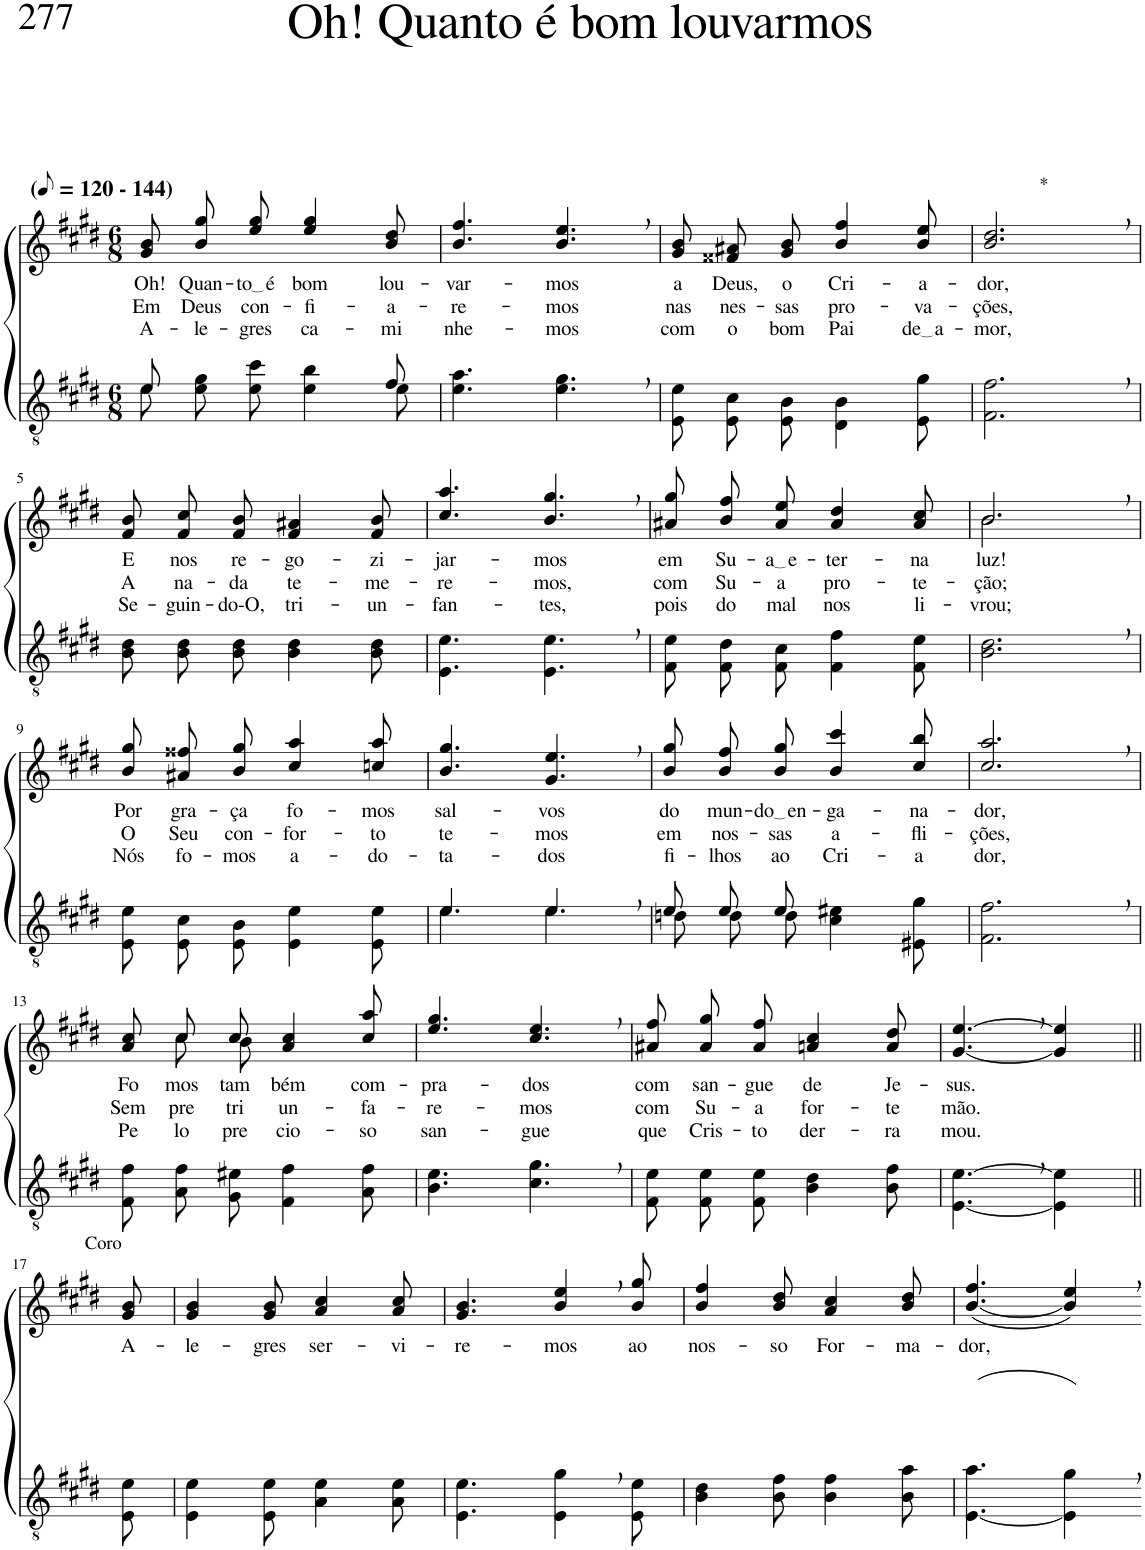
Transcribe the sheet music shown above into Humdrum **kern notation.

**kern	**kern	**text	**text	**text
*part2	*part1	*part1	*part1	*part1
*staff2	*staff1	*staff1	*staff1	*staff1
*I"Parte III e IV	*I"Parte I e II	*	*	*
*clefGv2	*clefG2	*	*	*
*Trd5c9	*Trd5c9	*	*	*
*k[f#c#g#d#]	*k[f#c#g#d#]	*	*	*
*M6/8	*M6/8	*	*	*
*MM60	*MM60	*	*	*
=1	=1	=1	=1	=1
*^	*	*	*	*
!	!	!LO:TX:a:B:t=(	!	!	!
!	!	!LO:TX:a:B:t=- 144)	!	!	!
!	!	!	!LO:LY:b	!LO:LY:b	!LO:LY:b
8e\L	8e/L	8g#\ 8b\L	Oh!	Em	A-
!	!	!	!LO:LY:b	!LO:LY:b	!LO:LY:b
8e\ 8g#\	2ryy	8b\ 8gg#\	Quan-	Deus	-le-
!	!	!	!LO:LY:b	!LO:LY:b	!LO:LY:b
8e\ 8cc#\J	.	8ee\ 8gg#\J	to é	con-	-gres
!	!	!	!LO:LY:b	!LO:LY:b	!LO:LY:b
4e\ 4b\	.	4ee/ 4gg#/	bom	-fi-	ca-
!	!	!	!LO:LY:b	!LO:LY:b	!LO:LY:b
8e\	8f#/J	8b/ 8dd#/	lou-	-a-	-mi
=2	=2	=2	=2	=2	=2
!	!	!	!LO:LY:b	!LO:LY:b	!LO:LY:b
*v	*v	*	*	*	*
4.e\ 4.a\	4.b/ 4.ff#/	-var-	-re-	nhe-
!	!	!LO:LY:b	!LO:LY:b	!LO:LY:b
4.e\, 4.g#\,	4.b/, 4.ee/,	-mos	-mos	-mos
=3	=3	=3	=3	=3
!	!	!LO:LY:b	!LO:LY:b	!LO:LY:b
8E/ 8e/L	8g#/ 8b/L	a	nas	com
!	!	!LO:LY:b	!LO:LY:b	!LO:LY:b
8E/ 8c#/	8f##X/ 8a#X/	Deus,	nes-	o
!	!	!LO:LY:b	!LO:LY:b	!LO:LY:b
8E/ 8B/J	8g#/ 8b/J	o	-sas	bom
!	!	!LO:LY:b	!LO:LY:b	!LO:LY:b
4D#\ 4B\	4b/ 4ff#/	Cri-	pro-	Pai
!	!	!LO:LY:b	!LO:LY:b	!LO:LY:b
8E\ 8g#\	8b/ 8ee/	-a-	-va-	de a
=4	=4	=4	=4	=4
!	!LO:TX:a:t=*	!	!	!
!	!	!LO:LY:b	!LO:LY:b	!LO:LY:b
2.F#\, 2.f#\,	2.b/, 2.dd#/,	-dor,	-ções,	-mor,
!!LO:LB:g=z
=5	=5	=5	=5	=5
!	!	!LO:LY:b	!LO:LY:b	!LO:LY:b
8B\ 8d#\L	8f#/ 8b/L	E	A	Se-
!	!	!LO:LY:b	!LO:LY:b	!LO:LY:b
8B\ 8d#\	8f#/ 8cc#/	nos	na-	-guin-
!	!	!LO:LY:b	!LO:LY:b	!LO:LY:b
8B\ 8d#\J	8f#/ 8b/J	re-	-da	-do-O,
!	!	!LO:LY:b	!LO:LY:b	!LO:LY:b
4B\ 4d#\	4f#/ 4a#X/	-go-	te-	tri-
!	!	!LO:LY:b	!LO:LY:b	!LO:LY:b
8B\ 8d#\	8f#/ 8b/	-zi-	-me-	-un-
=6	=6	=6	=6	=6
!	!	!LO:LY:b	!LO:LY:b	!LO:LY:b
4.E\ 4.e\	4.cc#/ 4.aa/	-jar-	-re-	-fan-
!	!	!LO:LY:b	!LO:LY:b	!LO:LY:b
4.E\, 4.e\,	4.b/, 4.gg#/,	-mos	-mos,	-tes,
=7	=7	=7	=7	=7
!	!	!LO:LY:b	!LO:LY:b	!LO:LY:b
8F#/ 8e/L	8a#X\ 8gg#\L	em	com	pois
!	!	!LO:LY:b	!LO:LY:b	!LO:LY:b
8F#/ 8d#/	8b\ 8ff#\	Su-	Su-	do
!	!	!LO:LY:b	!LO:LY:b	!LO:LY:b
8F#/ 8c#/J	8a#\ 8ee\J	a e	-a	mal
!	!	!LO:LY:b	!LO:LY:b	!LO:LY:b
4F#\ 4f#\	4a#/ 4dd#/	-ter-	pro-	nos
!	!	!LO:LY:b	!LO:LY:b	!LO:LY:b
8F#\ 8e\	8a#/ 8cc#/	-na	-te-	li-
=8	=8	=8	=8	=8
!	!	!LO:LY:b	!LO:LY:b	!LO:LY:b
*	*^	*	*	*
2.B\, 2.d#\,	2.b,\	2.b/	luz!	-ção;	-vrou;
!!LO:LB:g=z
=9	=9	=9	=9	=9	=9
!	!	!	!LO:LY:b	!LO:LY:b	!LO:LY:b
*	*v	*v	*	*	*
8E/ 8e/L	8b\ 8gg#\L	Por	O	Nós
!	!	!LO:LY:b	!LO:LY:b	!LO:LY:b
8E/ 8c#/	8a#X\ 8ff##X\	gra-	Seu	fo-
!	!	!LO:LY:b	!LO:LY:b	!LO:LY:b
8E/ 8B/J	8b\ 8gg#\J	-ça	con-	-mos
!	!	!LO:LY:b	!LO:LY:b	!LO:LY:b
4E\ 4e\	4cc#/ 4aa/	fo-	-for-	a-
!	!	!LO:LY:b	!LO:LY:b	!LO:LY:b
8E\ 8e\	8ccn/ 8aa/	-mos	-to	-do-
=10	=10	=10	=10	=10
*^	*	*	*	*
!	!	!	!LO:LY:b	!LO:LY:b	!LO:LY:b
4.e\	4.e/	4.b/ 4.gg#/	sal-	te-	-ta-
!	!	!	!LO:LY:b	!LO:LY:b	!LO:LY:b
4.e,\	4.e/	4.g#/, 4.ee/,	-vos	-mos	-dos
=11	=11	=11	=11	=11	=11
!	!	!	!LO:LY:b	!LO:LY:b	!LO:LY:b
8e/L	8dn\L	8b\ 8gg#\L	do	em	fi-
!	!	!	!LO:LY:b	!LO:LY:b	!LO:LY:b
8e/	8d\	8b\ 8ff#\	mun-	nos-	-lhos
!	!	!	!LO:LY:b	!LO:LY:b	!LO:LY:b
8e/J	8d\J	8b\ 8gg#\J	do en	-sas	ao
!	!	!	!LO:LY:b	!LO:LY:b	!LO:LY:b
4.ryy	4c#\ 4e#X\	4b/ 4ccc#/	-ga-	a-	Cri-
!	!	!	!LO:LY:b	!LO:LY:b	!LO:LY:b
.	8E#X\ 8g#\	8cc#/ 8bb/	-na-	-fli-	-a
=12	=12	=12	=12	=12	=12
!	!	!	!LO:LY:b	!LO:LY:b	!LO:LY:b
*v	*v	*	*	*	*
2.F#\, 2.f#\,	2.cc#/, 2.aa/,	-dor,	-ções,	dor,
!!LO:LB:g=z
=13	=13	=13	=13	=13
!	!	!LO:LY:b	!LO:LY:b	!LO:LY:b
*	*^	*	*	*
8F#\ 8f#\L	8a\ 8cc#\L	8ryy	Fo-	Sem-	Pe-
!	!	!	!LO:LY:b	!LO:LY:b	!LO:LY:b
8A\ 8f#\	8cc#\	8cc#\L	-mos	-pre	-lo
!	!	!	!LO:LY:b	!LO:LY:b	!LO:LY:b
8G#\ 8e#X\J	8cc#\J	8b\J	tam-	tri-	pre-
!	!	!	!LO:LY:b	!LO:LY:b	!LO:LY:b
4F#\ 4f#\	4a/ 4cc#/	4.ryy	-bém	-un-	-cio-
!	!	!	!LO:LY:b	!LO:LY:b	!LO:LY:b
8A\ 8f#\	8cc#/ 8aa/	.	com-	-fa-	-so
*	*v	*v	*	*	*
=14	=14	=14	=14	=14
!	!	!LO:LY:b	!LO:LY:b	!LO:LY:b
4.B\ 4.e\	4.ee/ 4.gg#/	-pra-	-re-	san-
!	!	!LO:LY:b	!LO:LY:b	!LO:LY:b
4.c#\, 4.g#\,	4.cc#/, 4.ee/,	-dos	-mos	-gue
=15	=15	=15	=15	=15
!	!	!LO:LY:b	!LO:LY:b	!LO:LY:b
8F#\ 8e\L	8a#X\ 8ff#\L	com	com	que
!	!	!LO:LY:b	!LO:LY:b	!LO:LY:b
8F#\ 8e\	8a#\ 8gg#\	san-	Su-	Cris-
!	!	!LO:LY:b	!LO:LY:b	!LO:LY:b
8F#\ 8e\J	8a#\ 8ff#\J	-gue	-a	-to
!	!	!LO:LY:b	!LO:LY:b	!LO:LY:b
4B\ 4d#\	4an/ 4cc#/	de	for-	der-
!	!	!LO:LY:b	!LO:LY:b	!LO:LY:b
8B\ 8f#\	8a/ 8dd#/	Je-	-te	-ra
=16	=16	=16	=16	=16
!	!	!LO:LY:b	!LO:LY:b	!LO:LY:b
[4.E\, [4.e\,	[4.g#/, [4.ee/,	-sus.	mão.	mou.
4E\] 4e\]	4g#/] 4ee/]	.	.	.
!!LO:LB:g=z
=17||	=17||	=17||	=17||	=17||
!	!LO:TX:a:t=Coro	!	!	!
!	!	!LO:LY:b	!	!
8E\ 8e\	8g#/ 8b/	A-	.	.
=18	=18	=18	=18	=18
!	!	!LO:LY:b	!	!
4E\ 4e\	4g#/ 4b/	-le-	.	.
!	!	!LO:LY:b	!	!
8E\ 8e\	8g#/ 8b/	-gres	.	.
!	!	!LO:LY:b	!	!
4A\ 4e\	4a/ 4cc#/	ser-	.	.
!	!	!LO:LY:b	!	!
8A\ 8e\	8a/ 8cc#/	-vi-	.	.
=19	=19	=19	=19	=19
!	!	!LO:LY:b	!	!
4.E\ 4.e\	4.g#/ 4.b/	-re-	.	.
!	!	!LO:LY:b	!	!
4E\, 4g#\,	4b/, 4ee/,	-mos	.	.
!	!	!LO:LY:b	!	!
8E\ 8e\	8b/ 8gg#/	ao	.	.
=20	=20	=20	=20	=20
!	!	!LO:LY:b	!	!
4B\ 4d#\	4b/ 4ff#/	nos-	.	.
!	!	!LO:LY:b	!	!
8B\ 8f#\	8b/ 8dd#/	-so	.	.
!	!	!LO:LY:b	!	!
4B\ 4f#\	4a/ 4cc#/	For-	.	.
!	!	!LO:LY:b	!	!
8B\ 8a\	8b/ 8dd#/	-ma-	.	.
=21	=21	=21	=21	=21
!	!	!LO:LY:b	!	!
([4.E\ 4.a\	([4.b/ 4.ff#/	-dor,	.	.
4E\], 4g#\,)	4b/], 4ee/,)	.	.	.
=-	=-	=-	=-	=-
*-	*-	*-	*-	*-
